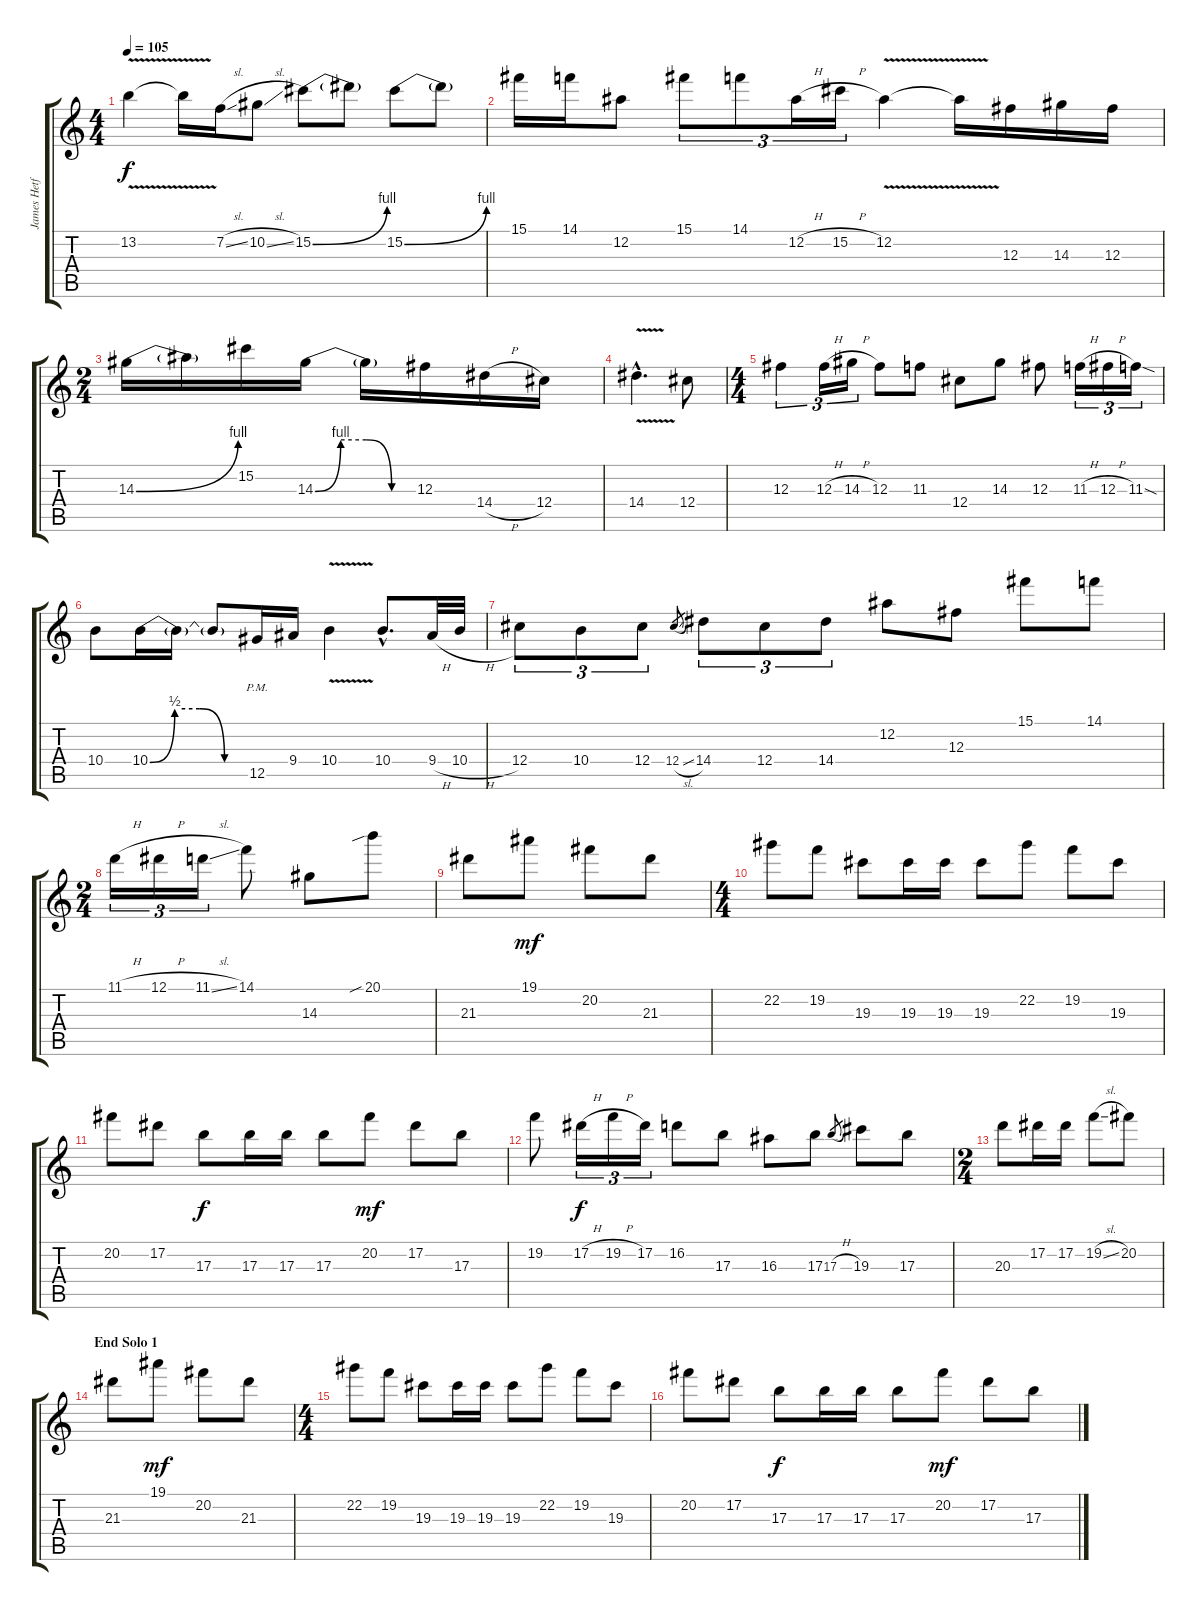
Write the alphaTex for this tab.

\track ("James Hetfield (Distortion Guitar)" "James Hetf") {instrument distortionguitar}
\staff {score tabs}
\tuning (Eb4 Bb3 Gb3 Db3 Ab2 Eb2) {hide}
\ts (4 4)
\tempo 105
\clef g2
\ks c
13.2{v}.4{dy f} 13.2{t}.16 7.2{sl}.16 10.2{sl}.8 15.2{be (bend 0 0 60 4)}.8 15.2{t}.8 15.2{be (bend 0 0 60 4)}.8 15.2{t}.8 |
15.1.16 14.1.16 12.2.8 15.1.8{tu (3 2)} 14.1.8{tu (3 2)} 12.2{h}.16{tu (3 2)} 15.2{h}.16{tu (3 2)} 12.2{v}.4 12.2{t}.16 12.3.16 14.3.16 12.3.16 |
\ts (2 4)
14.3{be (bend 0 0 60 4)}.16 14.3{t}.16 15.2.16 14.3{be (custom 0 0 15 4 30 4 45 0 60 0)}.16 14.3{t}.16 12.3.16 14.4{h}.16 12.4.16 |
14.4{v hac}.4{d} 12.4.8 |
\ts (4 4)
12.3.4{tu (3 2)} 12.3{h}.16{tu (3 2)} 14.3{h}.16{tu (3 2)} 12.3.8 11.3.8 12.4.8 14.3.8 12.3.8 11.3{h}.16{tu (3 2)} 12.3{h}.16{tu (3 2)} 11.3{sod}.16{tu (3 2)} |
10.4.8 10.4{be (custom 0 0 15 2 30 2 45 0 60 0)}.16 10.4{t}.16 10.4{t}.8 12.5{pm}.16 9.4.16 10.4{v}.4 10.4{hac}.8{d} 9.4{h}.32 10.4{h}.32 |
12.4.8{tu (3 2)} 10.4.8{tu (3 2)} 12.4.8{tu (3 2)} 12.4{sl}.8{gr} 14.4.8{tu (3 2)} 12.4.8{tu (3 2)} 14.4.8{tu (3 2)} 12.2.8 12.3.8 15.1.8 14.1.8 |
\ts (2 4)
11.1{h}.16{tu (3 2)} 12.1{h}.16{tu (3 2)} 11.1{sl}.16{tu (3 2)} 14.1.8 14.3.8 20.1{sib}.8 |
21.3.8 19.1.8{dy mf} 20.2.8 21.3.8 |
\ts (4 4)
22.2.8 19.2.8 19.3.8 19.3.16 19.3.16 19.3.8 22.2.8 19.2.8 19.3.8 |
20.2.8 17.2.8 17.3.8{dy f} 17.3.16 17.3.16 17.3.8 20.2.8{dy mf} 17.2.8 17.3.8 |
19.2.8 17.2{h}.16{tu (3 2) dy f} 19.2{h}.16{tu (3 2)} 17.2.16{tu (3 2)} 16.2.8 17.3.8 16.3.8 17.3.8 17.3{h}.8{gr} 19.3.8 17.3.8 |
\ts (2 4)
20.3.8 17.2.16 17.2.16 19.2{sl}.8 20.2.8 |
\section ("" "End Solo 1")
21.3.8 19.1.8{dy mf} 20.2.8 21.3.8 |
\ts (4 4)
22.2.8 19.2.8 19.3.8 19.3.16 19.3.16 19.3.8 22.2.8 19.2.8 19.3.8 |
20.2.8 17.2.8 17.3.8{dy f} 17.3.16 17.3.16 17.3.8 20.2.8{dy mf} 17.2.8 17.3.8
